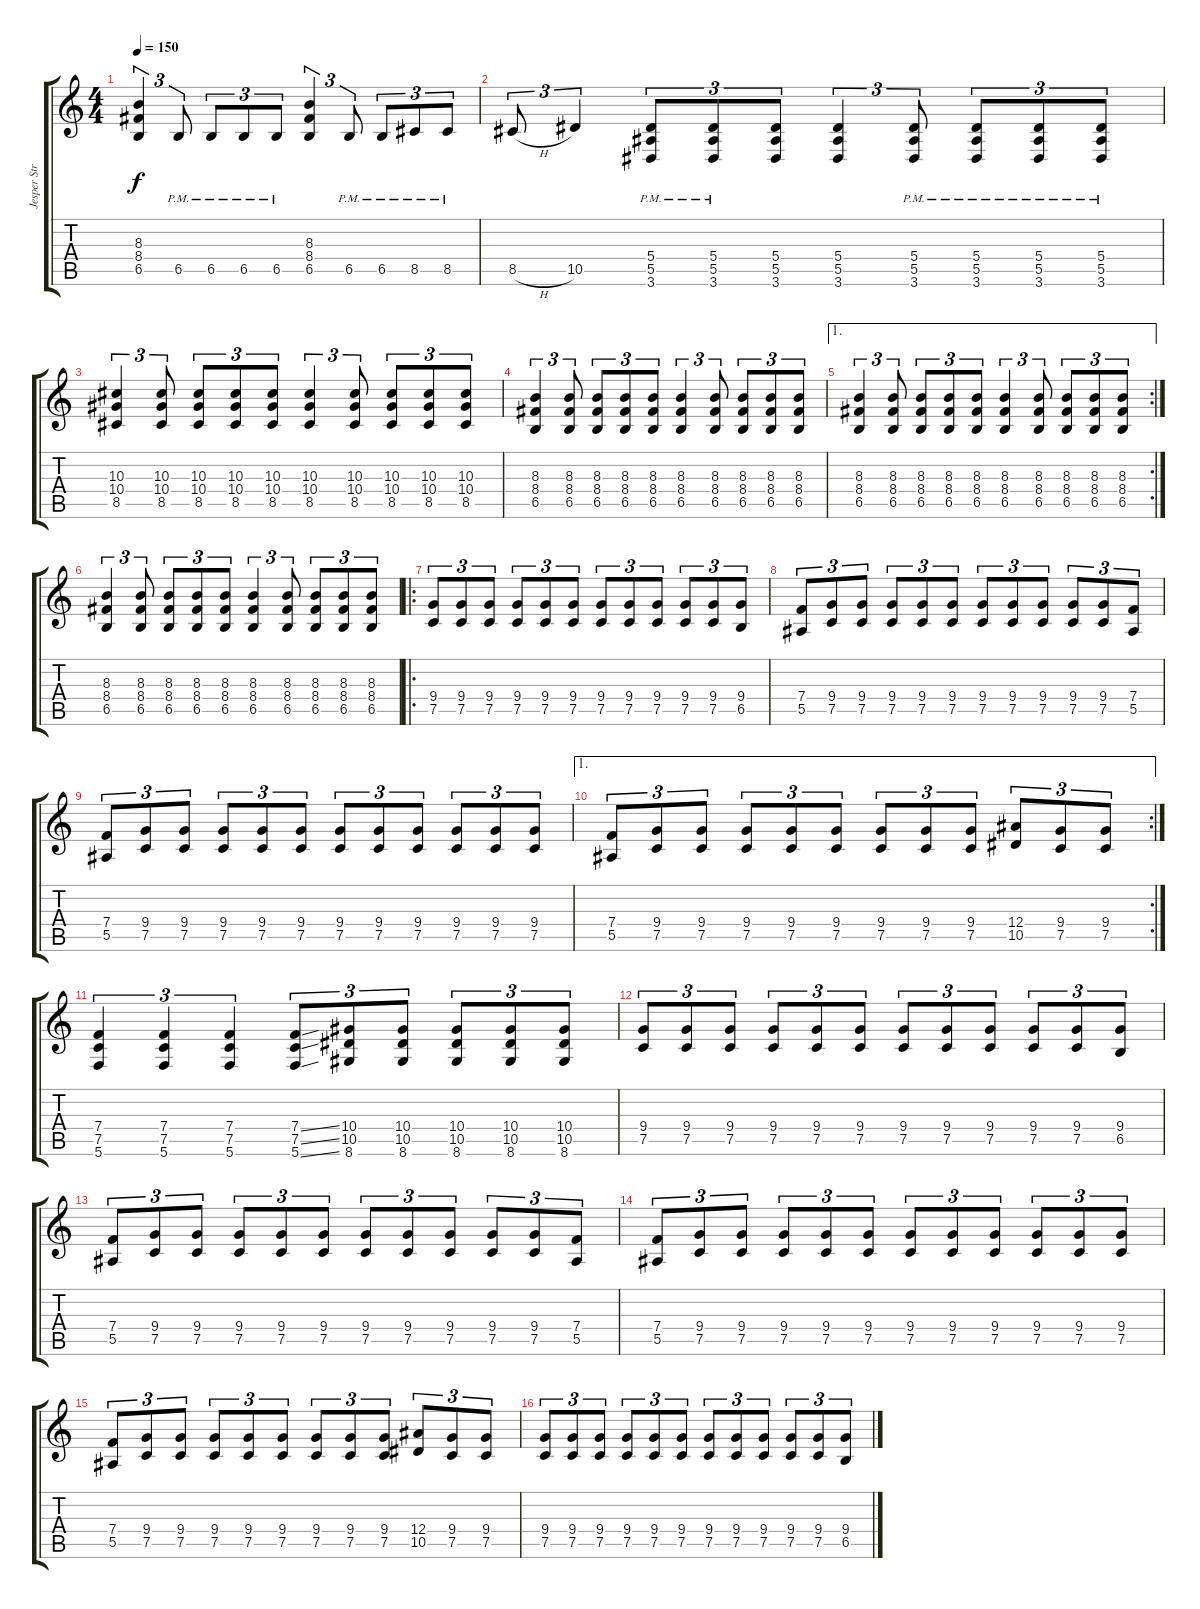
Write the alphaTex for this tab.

\track ("Jesper Strömblad" "Jesper Str") {instrument distortionguitar}
\staff {score tabs}
\tuning (C4 G3 Eb3 Bb2 F2 C2) {hide}
\ts (4 4)
\tempo 150
\clef g2
\ks c
(8.3 8.4 6.5).4{tu (3 2) dy f} 6.5{pm}.8{tu (3 2)} 6.5{pm}.8{tu (3 2)} 6.5{pm}.8{tu (3 2)} 6.5{pm}.8{tu (3 2)} (8.3 8.4 6.5).4{tu (3 2)} 6.5{pm}.8{tu (3 2)} 6.5{pm}.8{tu (3 2)} 8.5{pm}.8{tu (3 2)} 8.5{pm}.8{tu (3 2)} |
8.5{h}.8{tu (3 2)} 10.5.4{tu (3 2)} (5.4 5.5 3.6{pm}).8{tu (3 2)} (5.4 5.5 3.6{pm}).8{tu (3 2)} (5.4 5.5 3.6).8{tu (3 2)} (5.4 5.5 3.6).4{tu (3 2)} (5.4 5.5 3.6{pm}).8{tu (3 2)} (5.4 5.5 3.6{pm}).8{tu (3 2)} (5.4 5.5 3.6{pm}).8{tu (3 2)} (5.4 5.5 3.6{pm}).8{tu (3 2)} |
(10.3 10.4 8.5).4{tu (3 2)} (10.3 10.4 8.5).8{tu (3 2)} (10.3 10.4 8.5).8{tu (3 2)} (10.3 10.4 8.5).8{tu (3 2)} (10.3 10.4 8.5).8{tu (3 2)} (10.3 10.4 8.5).4{tu (3 2)} (10.3 10.4 8.5).8{tu (3 2)} (10.3 10.4 8.5).8{tu (3 2)} (10.3 10.4 8.5).8{tu (3 2)} (10.3 10.4 8.5).8{tu (3 2)} |
(8.3 8.4 6.5).4{tu (3 2)} (8.3 8.4 6.5).8{tu (3 2)} (8.3 8.4 6.5).8{tu (3 2)} (8.3 8.4 6.5).8{tu (3 2)} (8.3 8.4 6.5).8{tu (3 2)} (8.3 8.4 6.5).4{tu (3 2)} (8.3 8.4 6.5).8{tu (3 2)} (8.3 8.4 6.5).8{tu (3 2)} (8.3 8.4 6.5).8{tu (3 2)} (8.3 8.4 6.5).8{tu (3 2)} |
\ae 1
\rc 2
(8.3 8.4 6.5).4{tu (3 2)} (8.3 8.4 6.5).8{tu (3 2)} (8.3 8.4 6.5).8{tu (3 2)} (8.3 8.4 6.5).8{tu (3 2)} (8.3 8.4 6.5).8{tu (3 2)} (8.3 8.4 6.5).4{tu (3 2)} (8.3 8.4 6.5).8{tu (3 2)} (8.3 8.4 6.5).8{tu (3 2)} (8.3 8.4 6.5).8{tu (3 2)} (8.3 8.4 6.5).8{tu (3 2)} |
(8.3 8.4 6.5).4{tu (3 2)} (8.3 8.4 6.5).8{tu (3 2)} (8.3 8.4 6.5).8{tu (3 2)} (8.3 8.4 6.5).8{tu (3 2)} (8.3 8.4 6.5).8{tu (3 2)} (8.3 8.4 6.5).4{tu (3 2)} (8.3 8.4 6.5).8{tu (3 2)} (8.3 8.4 6.5).8{tu (3 2)} (8.3 8.4 6.5).8{tu (3 2)} (8.3 8.4 6.5).8{tu (3 2)} |
\ro
(9.4 7.5).8{tu (3 2) volume 8} (9.4 7.5).8{tu (3 2)} (9.4 7.5).8{tu (3 2)} (9.4 7.5).8{tu (3 2)} (9.4 7.5).8{tu (3 2)} (9.4 7.5).8{tu (3 2)} (9.4 7.5).8{tu (3 2)} (9.4 7.5).8{tu (3 2)} (9.4 7.5).8{tu (3 2)} (9.4 7.5).8{tu (3 2)} (9.4 7.5).8{tu (3 2)} (9.4 6.5).8{tu (3 2)} |
(7.4 5.5).8{tu (3 2)} (9.4 7.5).8{tu (3 2)} (9.4 7.5).8{tu (3 2)} (9.4 7.5).8{tu (3 2)} (9.4 7.5).8{tu (3 2)} (9.4 7.5).8{tu (3 2)} (9.4 7.5).8{tu (3 2)} (9.4 7.5).8{tu (3 2)} (9.4 7.5).8{tu (3 2)} (9.4 7.5).8{tu (3 2)} (9.4 7.5).8{tu (3 2)} (7.4 5.5).8{tu (3 2)} |
(7.4 5.5).8{tu (3 2)} (9.4 7.5).8{tu (3 2)} (9.4 7.5).8{tu (3 2)} (9.4 7.5).8{tu (3 2)} (9.4 7.5).8{tu (3 2)} (9.4 7.5).8{tu (3 2)} (9.4 7.5).8{tu (3 2)} (9.4 7.5).8{tu (3 2)} (9.4 7.5).8{tu (3 2)} (9.4 7.5).8{tu (3 2)} (9.4 7.5).8{tu (3 2)} (9.4 7.5).8{tu (3 2)} |
\ae 1
\rc 2
(7.4 5.5).8{tu (3 2)} (9.4 7.5).8{tu (3 2)} (9.4 7.5).8{tu (3 2)} (9.4 7.5).8{tu (3 2)} (9.4 7.5).8{tu (3 2)} (9.4 7.5).8{tu (3 2)} (9.4 7.5).8{tu (3 2)} (9.4 7.5).8{tu (3 2)} (9.4 7.5).8{tu (3 2)} (12.4 10.5).8{tu (3 2)} (9.4 7.5).8{tu (3 2)} (9.4 7.5).8{tu (3 2)} |
(7.4 7.5 5.6).4{tu (3 2) volume 16} (7.4 7.5 5.6).4{tu (3 2)} (7.4 7.5 5.6).4{tu (3 2)} (7.4{ss} 7.5{ss} 5.6{ss}).8{tu (3 2)} (10.4 10.5 8.6).8{tu (3 2)} (10.4 10.5 8.6).8{tu (3 2)} (10.4 10.5 8.6).8{tu (3 2)} (10.4 10.5 8.6).8{tu (3 2)} (10.4 10.5 8.6).8{tu (3 2)} |
(9.4 7.5).8{tu (3 2) volume 8} (9.4 7.5).8{tu (3 2)} (9.4 7.5).8{tu (3 2)} (9.4 7.5).8{tu (3 2)} (9.4 7.5).8{tu (3 2)} (9.4 7.5).8{tu (3 2)} (9.4 7.5).8{tu (3 2)} (9.4 7.5).8{tu (3 2)} (9.4 7.5).8{tu (3 2)} (9.4 7.5).8{tu (3 2)} (9.4 7.5).8{tu (3 2)} (9.4 6.5).8{tu (3 2)} |
(7.4 5.5).8{tu (3 2)} (9.4 7.5).8{tu (3 2)} (9.4 7.5).8{tu (3 2)} (9.4 7.5).8{tu (3 2)} (9.4 7.5).8{tu (3 2)} (9.4 7.5).8{tu (3 2)} (9.4 7.5).8{tu (3 2)} (9.4 7.5).8{tu (3 2)} (9.4 7.5).8{tu (3 2)} (9.4 7.5).8{tu (3 2)} (9.4 7.5).8{tu (3 2)} (7.4 5.5).8{tu (3 2)} |
(7.4 5.5).8{tu (3 2)} (9.4 7.5).8{tu (3 2)} (9.4 7.5).8{tu (3 2)} (9.4 7.5).8{tu (3 2)} (9.4 7.5).8{tu (3 2)} (9.4 7.5).8{tu (3 2)} (9.4 7.5).8{tu (3 2)} (9.4 7.5).8{tu (3 2)} (9.4 7.5).8{tu (3 2)} (9.4 7.5).8{tu (3 2)} (9.4 7.5).8{tu (3 2)} (9.4 7.5).8{tu (3 2)} |
(7.4 5.5).8{tu (3 2)} (9.4 7.5).8{tu (3 2)} (9.4 7.5).8{tu (3 2)} (9.4 7.5).8{tu (3 2)} (9.4 7.5).8{tu (3 2)} (9.4 7.5).8{tu (3 2)} (9.4 7.5).8{tu (3 2)} (9.4 7.5).8{tu (3 2)} (9.4 7.5).8{tu (3 2)} (12.4 10.5).8{tu (3 2)} (9.4 7.5).8{tu (3 2)} (9.4 7.5).8{tu (3 2)} |
(9.4 7.5).8{tu (3 2) volume 8} (9.4 7.5).8{tu (3 2)} (9.4 7.5).8{tu (3 2)} (9.4 7.5).8{tu (3 2)} (9.4 7.5).8{tu (3 2)} (9.4 7.5).8{tu (3 2)} (9.4 7.5).8{tu (3 2)} (9.4 7.5).8{tu (3 2)} (9.4 7.5).8{tu (3 2)} (9.4 7.5).8{tu (3 2)} (9.4 7.5).8{tu (3 2)} (9.4 6.5).8{tu (3 2)}
